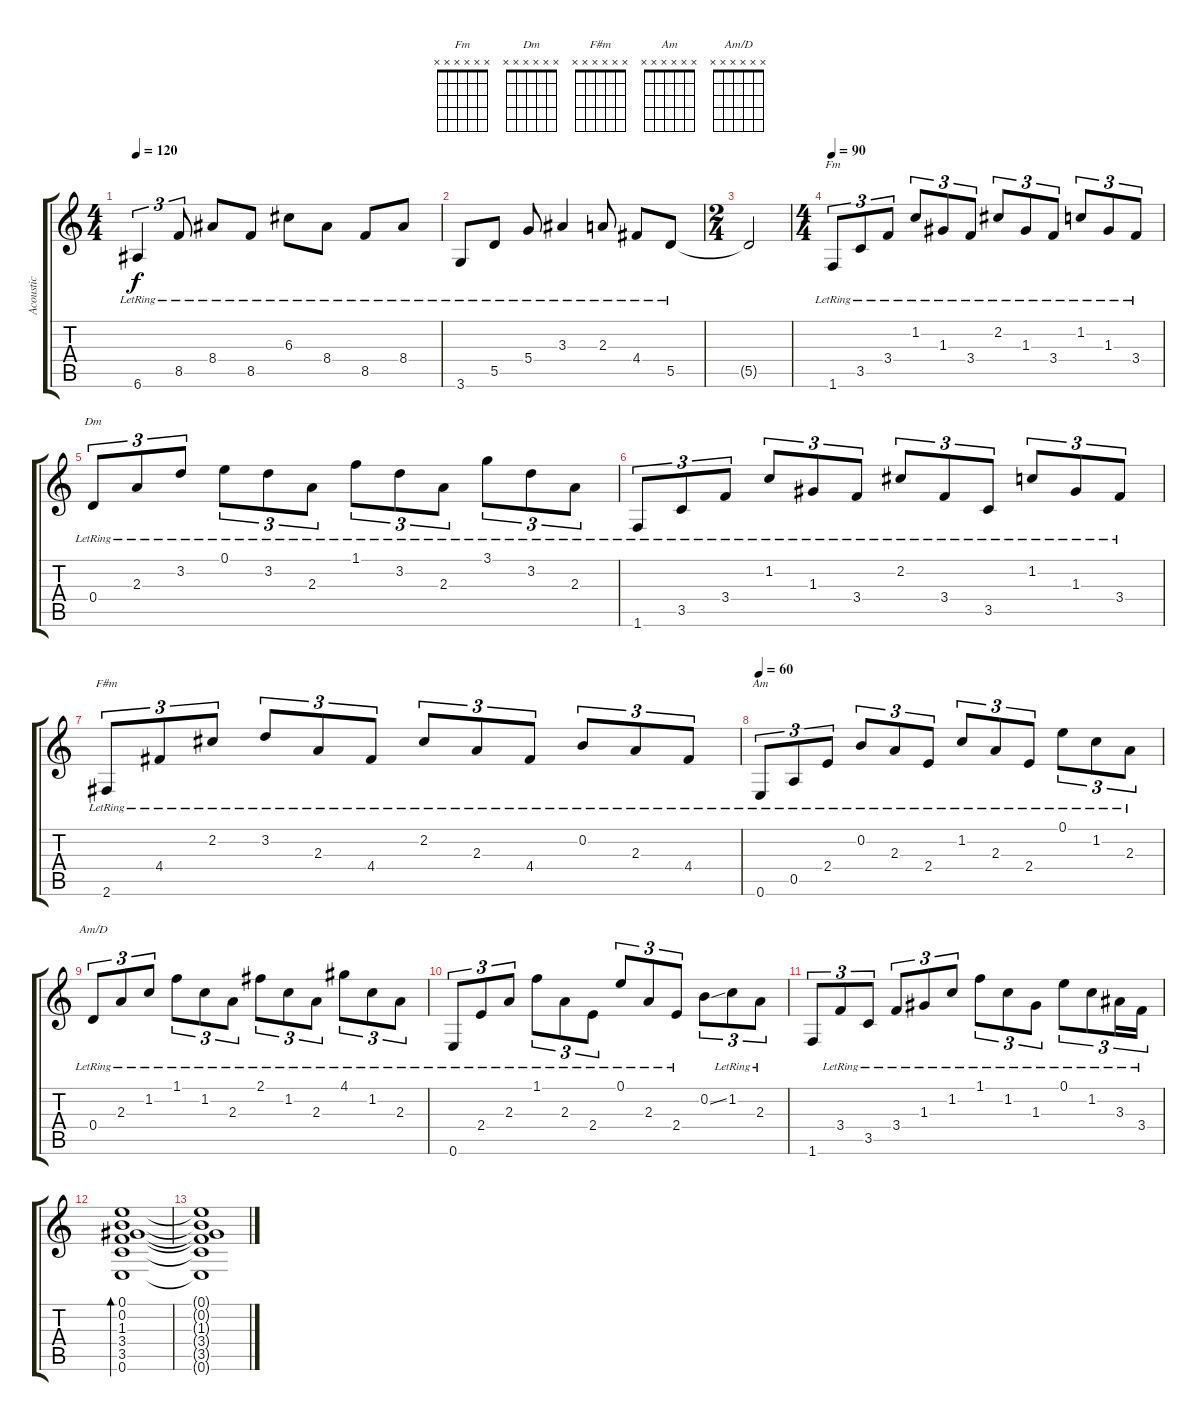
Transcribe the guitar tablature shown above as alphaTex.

\track ("Acoustic" "Acoustic") {instrument acousticguitarsteel}
\staff {score tabs}
\tuning (E4 B3 G3 D3 A2 E2) {hide}
\chord ("Fm" x x x x x x) {firstfret 0}
\chord ("Dm" x x x x x x) {firstfret 0}
\chord ("F#m" x x x x x x) {firstfret 0}
\chord ("Am" x x x x x x) {firstfret 0}
\chord ("Am/D" x x x x x x) {firstfret 0}
\ts (4 4)
\tempo 120
\clef g2
\ks c
6.6{lr}.4{tu (3 2) dy f} 8.5{lr}.8{tu (3 2)} 8.4{lr}.8 8.5{lr}.8 6.3{lr}.8 8.4{lr}.8 8.5{lr}.8 8.4{lr}.8 |
3.6{lr}.8 5.5{lr}.8 5.4{lr}.8 3.3{lr}.4 2.3{lr}.8 4.4{lr}.8 5.5{lr}.8 |
\ts (2 4)
5.5{t}.2 |
\ts (4 4)
\tempo 90
1.6{lr}.8{tu (3 2) ch "Fm"} 3.5{lr}.8{tu (3 2)} 3.4{lr}.8{tu (3 2)} 1.2{lr}.8{tu (3 2)} 1.3{lr}.8{tu (3 2)} 3.4{lr}.8{tu (3 2)} 2.2{lr}.8{tu (3 2)} 1.3{lr}.8{tu (3 2)} 3.4{lr}.8{tu (3 2)} 1.2{lr}.8{tu (3 2)} 1.3{lr}.8{tu (3 2)} 3.4{lr}.8{tu (3 2)} |
0.4{lr}.8{tu (3 2) ch "Dm"} 2.3{lr}.8{tu (3 2)} 3.2{lr}.8{tu (3 2)} 0.1{lr}.8{tu (3 2)} 3.2{lr}.8{tu (3 2)} 2.3{lr}.8{tu (3 2)} 1.1{lr}.8{tu (3 2)} 3.2{lr}.8{tu (3 2)} 2.3{lr}.8{tu (3 2)} 3.1{lr}.8{tu (3 2)} 3.2{lr}.8{tu (3 2)} 2.3{lr}.8{tu (3 2)} |
1.6{lr}.8{tu (3 2)} 3.5{lr}.8{tu (3 2)} 3.4{lr}.8{tu (3 2)} 1.2{lr}.8{tu (3 2)} 1.3{lr}.8{tu (3 2)} 3.4{lr}.8{tu (3 2)} 2.2{lr}.8{tu (3 2)} 3.4{lr}.8{tu (3 2)} 3.5{lr}.8{tu (3 2)} 1.2{lr}.8{tu (3 2)} 1.3{lr}.8{tu (3 2)} 3.4{lr}.8{tu (3 2)} |
2.6{lr}.8{tu (3 2) ch "F#m"} 4.4{lr}.8{tu (3 2)} 2.2{lr}.8{tu (3 2)} 3.2{lr}.8{tu (3 2)} 2.3{lr}.8{tu (3 2)} 4.4{lr}.8{tu (3 2)} 2.2{lr}.8{tu (3 2)} 2.3{lr}.8{tu (3 2)} 4.4{lr}.8{tu (3 2)} 0.2{lr}.8{tu (3 2)} 2.3{lr}.8{tu (3 2)} 4.4{lr}.8{tu (3 2)} |
\tempo 60
0.6{lr}.8{tu (3 2) ch "Am"} 0.5{lr}.8{tu (3 2)} 2.4{lr}.8{tu (3 2)} 0.2{lr}.8{tu (3 2)} 2.3{lr}.8{tu (3 2)} 2.4{lr}.8{tu (3 2)} 1.2{lr}.8{tu (3 2)} 2.3{lr}.8{tu (3 2)} 2.4{lr}.8{tu (3 2)} 0.1{lr}.8{tu (3 2)} 1.2{lr}.8{tu (3 2)} 2.3{lr}.8{tu (3 2)} |
0.4{lr}.8{tu (3 2) ch "Am/D"} 2.3{lr}.8{tu (3 2)} 1.2{lr}.8{tu (3 2)} 1.1{lr}.8{tu (3 2)} 1.2{lr}.8{tu (3 2)} 2.3{lr}.8{tu (3 2)} 2.1{lr}.8{tu (3 2)} 1.2{lr}.8{tu (3 2)} 2.3{lr}.8{tu (3 2)} 4.1{lr}.8{tu (3 2)} 1.2{lr}.8{tu (3 2)} 2.3{lr}.8{tu (3 2)} |
0.6{lr}.8{tu (3 2)} 2.4{lr}.8{tu (3 2)} 2.3{lr}.8{tu (3 2)} 1.1{lr}.8{tu (3 2)} 2.3{lr}.8{tu (3 2)} 2.4{lr}.8{tu (3 2)} 0.1{lr}.8{tu (3 2)} 2.3{lr}.8{tu (3 2)} 2.4{lr}.8{tu (3 2)} 0.2{ss}.8{tu (3 2)} 1.2{lr}.8{tu (3 2)} 2.3{lr}.8{tu (3 2)} |
1.6.8{tu (3 2)} 3.4{lr}.8{tu (3 2)} 3.5{lr}.8{tu (3 2)} 3.4{lr}.8{tu (3 2)} 1.3{lr}.8{tu (3 2)} 1.2{lr}.8{tu (3 2)} 1.1{lr}.8{tu (3 2)} 1.2{lr}.8{tu (3 2)} 1.3{lr}.8{tu (3 2)} 0.1{lr}.8{tu (3 2)} 1.2{lr}.8{tu (3 2)} 3.3{lr}.16{tu (3 2)} 3.4{lr}.16{tu (3 2)} |
(0.1 0.2 1.3 3.4 3.5 0.6).1{bd 240 volume 0} |
(0.1{t} 0.2{t} 1.3{t} 3.4{t} 3.5{t} 0.6{t}).1
